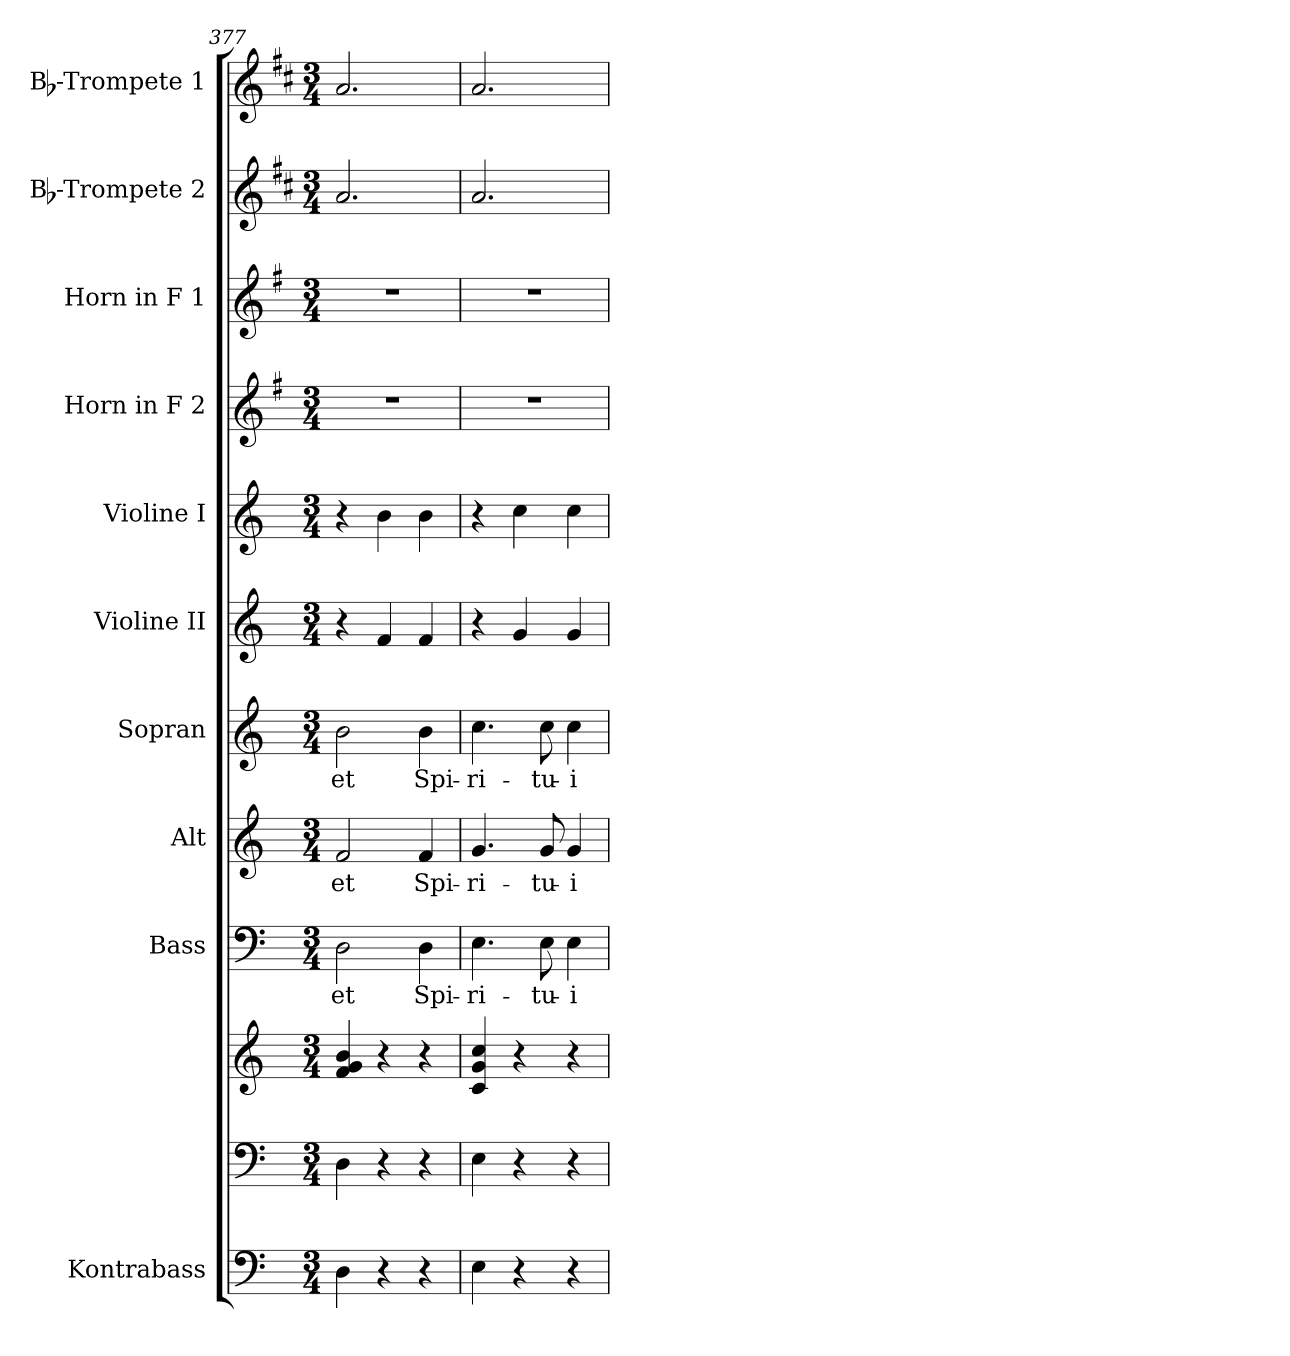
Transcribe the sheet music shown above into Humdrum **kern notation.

**kern	**kern	**kern	**kern	**text	**kern	**text	**kern	**text	**kern	**kern	**kern	**kern	**kern	**kern
*part11	*part10	*part10	*part9	*part9	*part8	*part8	*part7	*part7	*part6	*part5	*part4	*part3	*part2	*part1
*staff12	*staff11	*staff10	*staff9	*staff9	*staff8	*staff8	*staff7	*staff7	*staff6	*staff5	*staff4	*staff3	*staff2	*staff1
*I"Kontrabass	*	*	*I"Bass	*	*I"Alt	*	*I"Sopran	*	*I"Violine II	*I"Violine I	*I"Horn in F 2	*I"Horn in F 1	*I"Bb-Trompete 2	*I"Bb-Trompete 1
*I'Kb.	*	*	*I'B.	*	*I'A.	*	*I'S.	*	*I'Vl. II	*I'Vl. I	*	*	*I'Bb Trp. 2	*I'Bb Trp. 1
!!LO:PB:g=z
*clefF4	*clefF4	*clefG2	*clefF4	*	*clefG2	*	*clefG2	*	*clefG2	*clefG2	*clefG2	*clefG2	*clefG2	*clefG2
*ITrd7c12	*	*	*	*	*	*	*	*	*	*	*ITrd4c7	*ITrd4c7	*ITrd1c2	*ITrd1c2
*k[]	*k[]	*k[]	*k[]	*	*k[]	*	*k[]	*	*k[]	*k[]	*k[]	*k[]	*k[]	*k[]
*C:	*C:	*C:	*C:	*	*C:	*	*C:	*	*C:	*C:	*C:	*C:	*C:	*C:
*M3/4	*M3/4	*M3/4	*M3/4	*	*M3/4	*	*M3/4	*	*M3/4	*M3/4	*M3/4	*M3/4	*M3/4	*M3/4
=377	=377	=377	=377	=377	=377	=377	=377	=377	=377	=377	=377	=377	=377	=377
!	!	!	!	!LO:LY:b	!	!LO:LY:b	!	!LO:LY:b	!	!	!	!	!	!
4DD\	4D\	4f/ 4g/ 4b/	2D\	et	2f/	et	2b\	et	4r	4r	2.r	2.r	2.g/	2.g/
4r	4r	4r	.	.	.	.	.	.	4f/	4b\	.	.	.	.
!	!	!	!	!LO:LY:b	!	!LO:LY:b	!	!LO:LY:b	!	!	!	!	!	!
4r	4r	4r	4D\	Spi-	4f/	Spi-	4b\	Spi-	4f/	4b\	.	.	.	.
=378	=378	=378	=378	=378	=378	=378	=378	=378	=378	=378	=378	=378	=378	=378
!	!	!	!	!LO:LY:b	!	!LO:LY:b	!	!LO:LY:b	!	!	!	!	!	!
4EE\	4E\	4c/ 4g/ 4cc/	4.E\	-ri-	4.g/	-ri-	4.cc\	-ri-	4r	4r	2.r	2.r	2.g/	2.g/
4r	4r	4r	.	.	.	.	.	.	4g/	4cc\	.	.	.	.
!	!	!	!	!LO:LY:b	!	!LO:LY:b	!	!LO:LY:b	!	!	!	!	!	!
.	.	.	8E\	-tu-	8g/	-tu-	8cc\	-tu-	.	.	.	.	.	.
!	!	!	!	!LO:LY:b	!	!LO:LY:b	!	!LO:LY:b	!	!	!	!	!	!
4r	4r	4r	4E\	-i	4g/	-i	4cc\	-i	4g/	4cc\	.	.	.	.
=	=	=	=	=	=	=	=	=	=	=	=	=	=	=
*-	*-	*-	*-	*-	*-	*-	*-	*-	*-	*-	*-	*-	*-	*-
